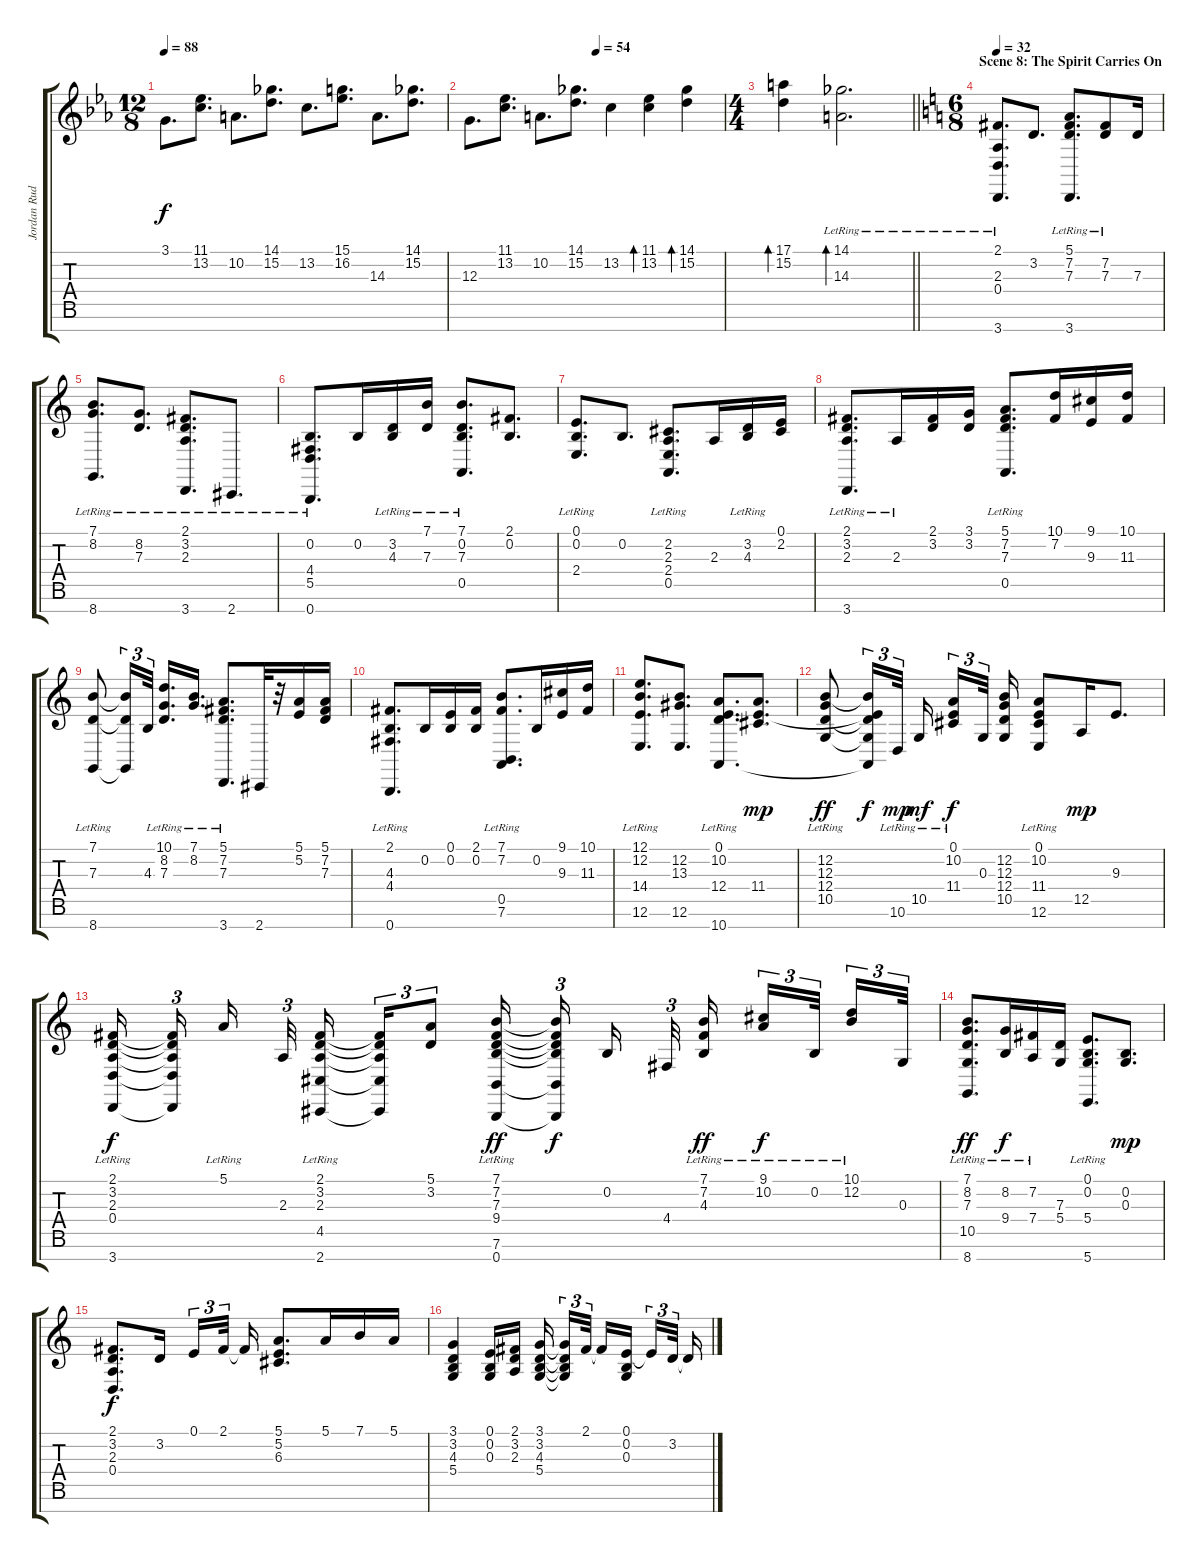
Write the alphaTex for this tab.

\track ("Jordan Rudess" "Jordan Rud") {instrument stringensemble1}
\staff {score tabs}
\tuning (E4 B3 G3 D3 A2 E2 B1) {hide}
\ts (12 8)
\tempo 88
\clef g2
\ks eb
3.1.8{d dy f} (11.1 13.2).8{d} 10.2.8{d} (14.1 15.2).8{d} 13.2.8{d} (15.1 16.2).8{d} 14.3.8{d} (14.1 15.2).8{d} |
\tempo (54 0.5)
12.3.8{d volume 5} (11.1 13.2).8{d} 10.2.8{d} (14.1 15.2).8{d} 13.2.4 (11.1 13.2).4{bd 120} (14.1 15.2).4{bd 120} |
\ts (4 4)
\barLineRight lightlight
(17.1 15.2).4{bd 120} (14.1{lr} 14.3{lr}).2{d bd 120} |
\ts (6 8)
\section ("" "Scene 8: The Spirit Carries On")
\tempo 32
\ks c
(2.1{lr} 2.3{lr} 0.4{lr} 3.7{lr}).8{d volume 14 instrument acousticgrandpiano} 3.2.8{d} (5.1{lr} 7.2 7.3 3.7{lr}).8{d} (7.2{lr} 7.3).8 7.3.16 |
(7.1{lr} 8.2 8.7{lr}).8{d} (8.2{lr} 7.3{lr}).8{d} (2.1{lr} 3.2{lr} 2.3{lr} 3.7{lr}).8{d} 2.7{lr}.8{d} |
(0.2{lr} 4.4{lr} 5.5{lr} 0.7{lr}).8{d} 0.2.16 (3.2{lr} 4.3).16 (7.1{lr} 7.3{lr}).16 (7.1 0.2 7.3{lr} 0.5{lr}).8{d} (2.1 0.2).8{d} |
(0.1{lr} 0.2 2.4{lr}).8{d} 0.2.8{d} (2.2{lr} 2.3 2.4{lr} 0.5{lr}).8{d} 2.3.16 (3.2 4.3{lr}).16 (0.1 2.2).16 |
(2.1{lr} 3.2{lr} 2.3 3.7{lr}).8{d} 2.3{lr}.16 (2.1 3.2).16 (3.1 3.2).16 (5.1 7.2{lr} 7.3 0.5{lr}).8{d} (10.1 7.2).16 (9.1 9.3).16 (10.1 11.3).16 |
(7.1{lr} 7.3{lr} 8.7{lr}).8 (7.1{t} 7.3{t} 8.7{t}).16{tu (3 2)} 4.3.32{tu (3 2) beam splitsecondary} (10.1{lr} 8.2{lr} 7.3).16{d} (7.1{lr} 8.2).16{d} (5.1{lr} 7.2{lr} 7.3{lr} 3.7{lr}).8{d} 2.7.32 r.32 (5.1 5.2).16 (5.1 7.2 7.3).16 |
(2.1{lr} 4.3{lr} 4.4{lr} 0.7{lr}).8{d} 0.2.16 (0.1 0.2).16 (2.1 0.2).16 (7.1{lr} 7.2 0.5{lr} 7.6{lr}).8{d} 0.2.16 (9.1 9.3).16 (10.1 11.3).16 |
(12.1 12.2 14.4{lr} 12.6).8{d} (12.2 13.3 12.6).8{d} (0.1{lr} 10.2{lr} 12.4 10.7{lr}).8{d} (0.1{t} 10.2{t} 11.4).8{d dy mp} |
(12.2 12.3 12.4 10.5{lr}).8{dy ff} (0.1{t} 12.2{t} 12.4{t} 10.5{t} 10.7{t}).16{tu (3 2) dy f} 10.6{lr}.32{tu (3 2) dy mp beam splitsecondary} 10.5{lr}.16{dy mf beam splitsecondary} (0.1{lr} 10.2{lr} 11.4{lr}).16{tu (3 2) dy f} 0.3.32{tu (3 2) beam splitsecondary} (12.2 12.3 12.4 10.5).16 (0.1{lr} 10.2{lr} 11.4 12.6{lr}).8 12.5.16{dy mp} 9.3.8{d} |
(2.1 3.2{lr} 2.3{lr} 0.4{lr} 3.7{lr}).16{dy f beam splitsecondary} (2.1{t} 3.2{t} 2.3{t} 0.4{t} 3.7{t}).16{tu (3 2) beam splitsecondary} 5.1{lr}.16{beam splitsecondary} 2.3.32{tu (3 2) beam splitsecondary} (2.1{lr} 3.2{lr} 2.3{lr} 4.5{lr} 2.7{lr}).16{beam splitsecondary} (2.1{t} 3.2{t} 2.3{t} 4.5{t} 2.7{t}).16{tu (3 2)} (5.1 3.2).8{tu (3 2)} (7.1 7.2 7.3 9.4 7.6 0.7{lr}).16{dy ff beam splitsecondary} (7.1{t} 7.2{t} 7.3{t} 9.4{t} 7.6{t} 0.7{t}).16{tu (3 2) dy f beam splitsecondary} 0.2.16{beam splitsecondary} 4.4.32{tu (3 2) beam splitsecondary} (7.1 7.2 4.3{lr}).16{dy ff beam splitsecondary} (9.1{lr} 10.2{lr}).16{tu (3 2) dy f} 0.2{lr}.32{tu (3 2) beam splitsecondary} (10.1{lr} 12.2{lr}).16{tu (3 2)} 0.3.32{tu (3 2)} |
(7.1 8.2 7.3 10.5{lr} 8.7{lr}).8{d dy ff} (8.2{lr} 9.4).16{dy f} (7.2{lr} 7.4).16 (7.3 5.4).16 (0.1{lr} 0.2 5.4 5.7{lr}).8{d} (0.2 0.3).8{d dy mp} |
(2.1 3.2 2.3 0.4).8{d dy f} 3.2.16{beam splitsecondary} 0.1.16{tu (3 2)} 2.1.32{tu (3 2) beam splitsecondary} 2.1{t}.16 (5.1 5.2 6.3).8{d} 5.1.16 7.1.16 5.1.16 |
(3.1 3.2 4.3 5.4).4 (0.1 0.2 0.3).16 (2.1 3.2 2.3).16 (3.1 3.2 4.3 5.4).16{beam splitsecondary} (3.1{t} 3.2{t} 4.3{t} 5.4{t}).16{tu (3 2)} 2.1.32{tu (3 2) beam splitsecondary} 2.1{t}.16 (0.1 0.2 0.3).16{beam splitsecondary} 0.1{t}.16{tu (3 2)} 3.2.32{tu (3 2) beam splitsecondary} 3.2{t}.16
